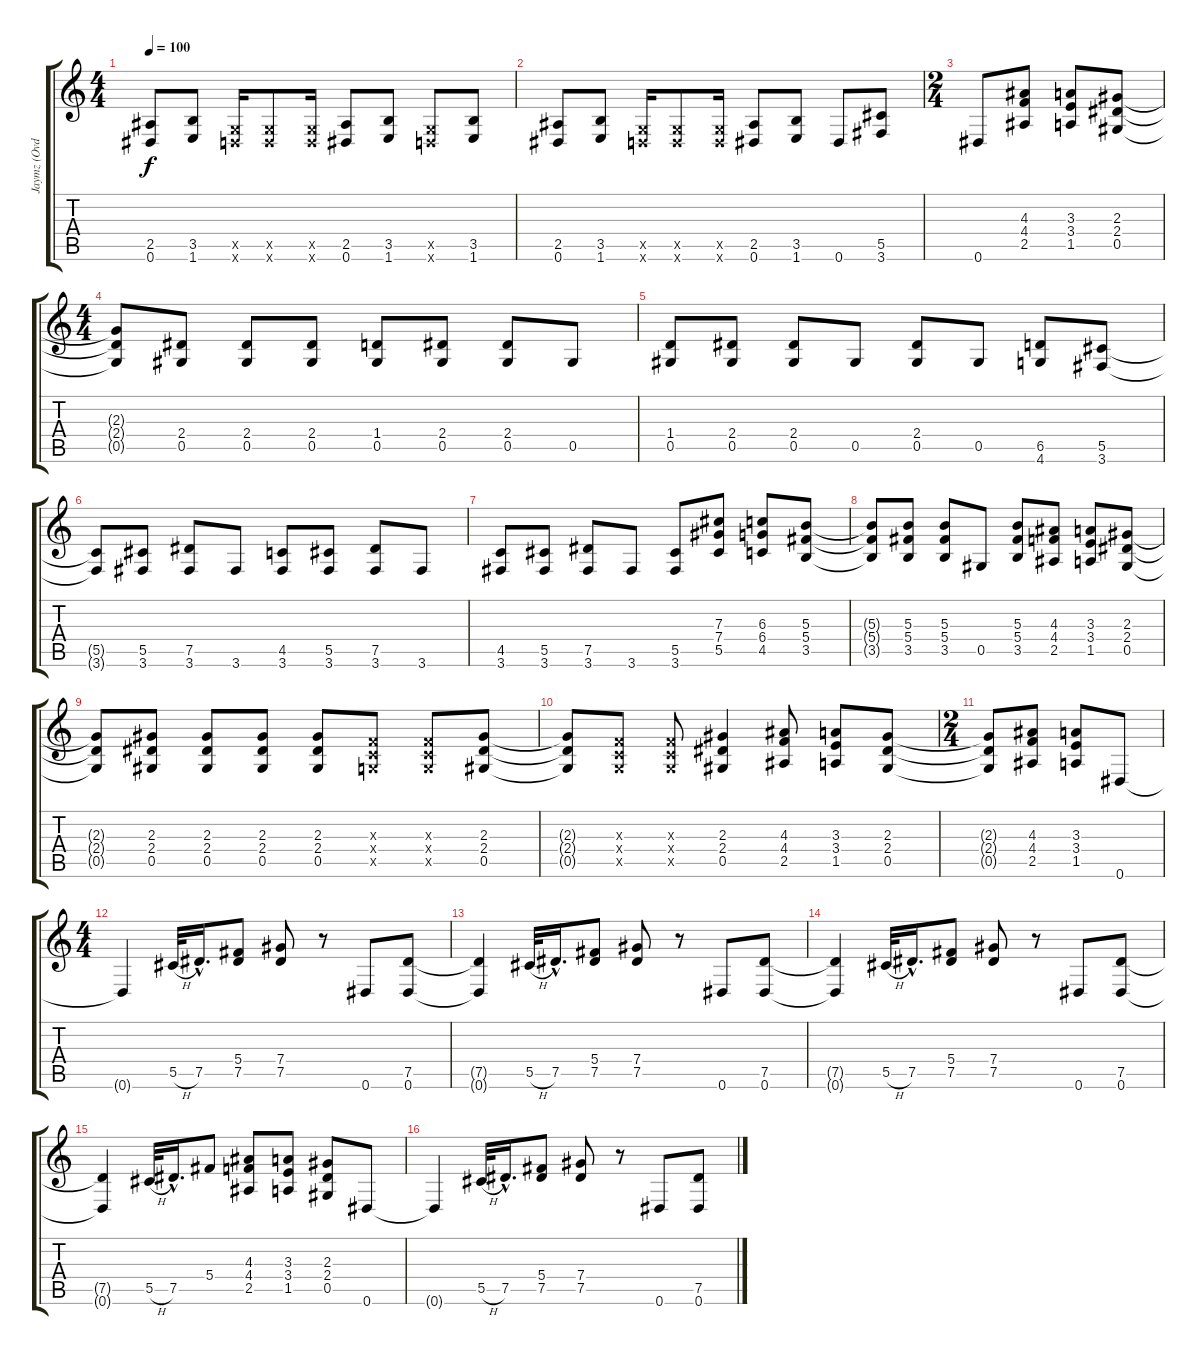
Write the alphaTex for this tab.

\track ("Jaymz (Ovd Gtr)" "Jaymz (Ovd") {instrument overdrivenguitar}
\staff {score tabs}
\tuning (Eb4 Bb3 Gb3 Db3 Ab2 Eb2) {hide}
\ts (4 4)
\tempo 100
\clef g2
\ks c
(2.5 0.6).8{dy f} (3.5 1.6).8 (-1.5{x} -1.6{x}).16 (-1.5{x} -1.6{x}).8 (-1.5{x} -1.6{x}).16 (2.5 0.6).8 (3.5 1.6).8 (-1.5{x} -1.6{x}).8 (3.5 1.6).8 |
(2.5 0.6).8 (3.5 1.6).8 (-1.5{x} -1.6{x}).16 (-1.5{x} -1.6{x}).8 (-1.5{x} -1.6{x}).16 (2.5 0.6).8 (3.5 1.6).8 0.6.8 (5.5 3.6).8 |
\ts (2 4)
0.6.8 (4.3 4.4 2.5).8 (3.3 3.4 1.5).8 (2.3 2.4 0.5).8 |
\ts (4 4)
(2.3{t} 2.4{t} 0.5{t}).8 (2.4 0.5).8 (2.4 0.5).8 (2.4 0.5).8 (1.4 0.5).8 (2.4 0.5).8 (2.4 0.5).8 0.5.8 |
(1.4 0.5).8 (2.4 0.5).8 (2.4 0.5).8 0.5.8 (2.4 0.5).8 0.5.8 (6.5 4.6).8 (5.5 3.6).8 |
(5.5{t} 3.6{t}).8 (5.5 3.6).8 (7.5 3.6).8 3.6.8 (4.5 3.6).8 (5.5 3.6).8 (7.5 3.6).8 3.6.8 |
(4.5 3.6).8 (5.5 3.6).8 (7.5 3.6).8 3.6.8 (5.5 3.6).8 (7.3 7.4 5.5).8 (6.3 6.4 4.5).8 (5.3 5.4 3.5).8 |
(5.3{t} 5.4{t} 3.5{t}).8 (5.3 5.4 3.5).8 (5.3 5.4 3.5).8 0.5.8 (5.3 5.4 3.5).8 (4.3 4.4 2.5).8 (3.3 3.4 1.5).8 (2.3 2.4 0.5).8 |
(2.3{t} 2.4{t} 0.5{t}).8 (2.3 2.4 0.5).8 (2.3 2.4 0.5).8 (2.3 2.4 0.5).8 (2.3 2.4 0.5).8 (-1.3{x} -1.4{x} -1.5{x}).8 (-1.3{x} -1.4{x} -1.5{x}).8 (2.3 2.4 0.5).8 |
(2.3{t} 2.4{t} 0.5{t}).8 (-1.3{x} -1.4{x} -1.5{x}).8 (-1.3{x} -1.4{x} -1.5{x}).8 (2.3 2.4 0.5).4 (4.3 4.4 2.5).8 (3.3 3.4 1.5).8 (2.3 2.4 0.5).8 |
\ts (2 4)
(2.3{t} 2.4{t} 0.5{t}).8 (4.3 4.4 2.5).8 (3.3 3.4 1.5).8 0.6.8 |
\ts (4 4)
0.6{t}.4 5.5{h}.32 7.5{hac}.16{d} (5.4 7.5).8 (7.4 7.5).8 r.8 0.6.8 (7.5 0.6).8 |
(7.5{t} 0.6{t}).4 5.5{h}.32 7.5{hac}.16{d} (5.4 7.5).8 (7.4 7.5).8 r.8 0.6.8 (7.5 0.6).8 |
(7.5{t} 0.6{t}).4 5.5{h}.32 7.5{hac}.16{d} (5.4 7.5).8 (7.4 7.5).8 r.8 0.6.8 (7.5 0.6).8 |
(7.5{t} 0.6{t}).4 5.5{h}.32 7.5{hac}.16{d} 5.4.8 (4.3 4.4 2.5).8 (3.3 3.4 1.5).8 (2.3 2.4 0.5).8 0.6.8 |
0.6{t}.4 5.5{h}.32 7.5{hac}.16{d} (5.4 7.5).8 (7.4 7.5).8 r.8 0.6.8 (7.5 0.6).8
